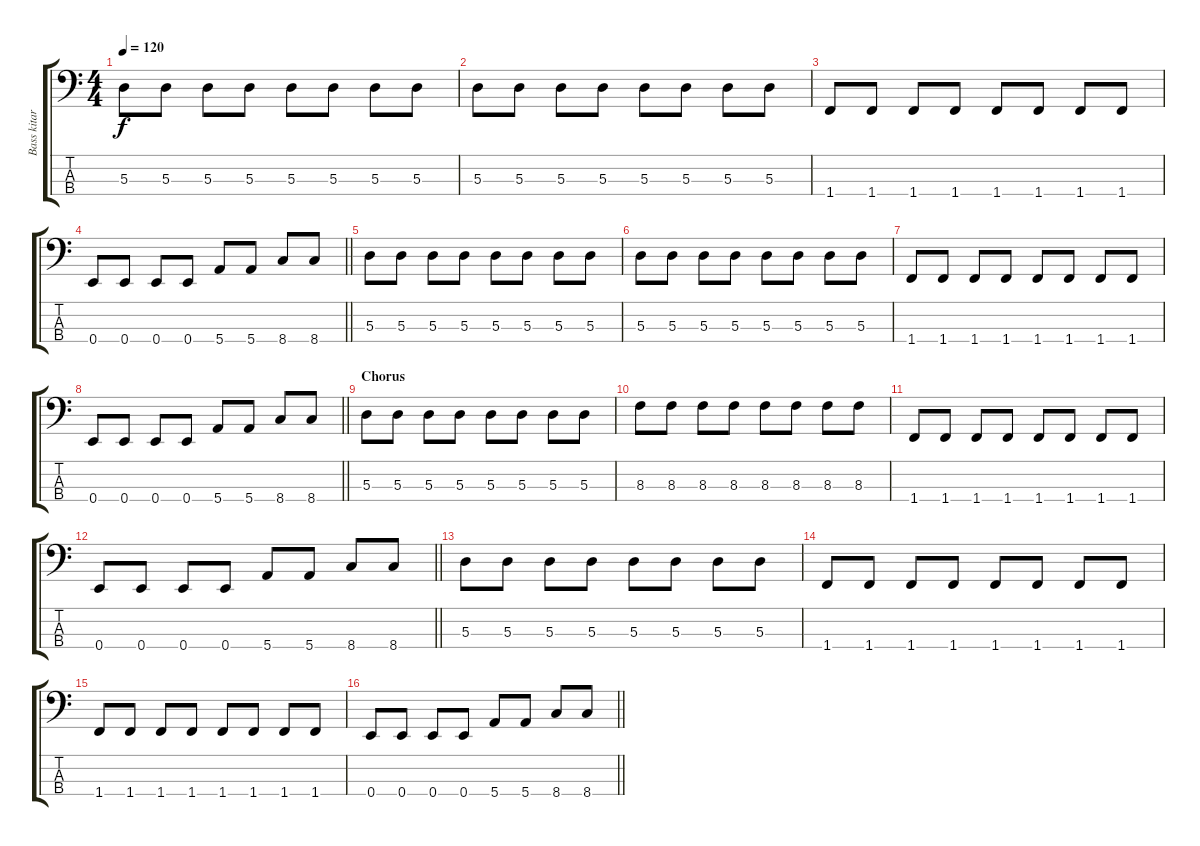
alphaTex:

\track ("Bass kitara" "Bass kitar") {instrument electricbassfinger}
\staff {score tabs}
\tuning (G2 D2 A1 E1) {hide}
\ts (4 4)
\tempo 120
\clef f4
\ks c
5.3.8{dy f} 5.3.8 5.3.8 5.3.8 5.3.8 5.3.8 5.3.8 5.3.8 |
5.3.8 5.3.8 5.3.8 5.3.8 5.3.8 5.3.8 5.3.8 5.3.8 |
1.4.8 1.4.8 1.4.8 1.4.8 1.4.8 1.4.8 1.4.8 1.4.8 |
\barLineRight lightlight
0.4.8 0.4.8 0.4.8 0.4.8 5.4.8 5.4.8 8.4.8 8.4.8 |
5.3.8 5.3.8 5.3.8 5.3.8 5.3.8 5.3.8 5.3.8 5.3.8 |
5.3.8 5.3.8 5.3.8 5.3.8 5.3.8 5.3.8 5.3.8 5.3.8 |
1.4.8 1.4.8 1.4.8 1.4.8 1.4.8 1.4.8 1.4.8 1.4.8 |
\barLineRight lightlight
0.4.8 0.4.8 0.4.8 0.4.8 5.4.8 5.4.8 8.4.8 8.4.8 |
\section ("" "Chorus")
5.3.8 5.3.8 5.3.8 5.3.8 5.3.8 5.3.8 5.3.8 5.3.8 |
8.3.8 8.3.8 8.3.8 8.3.8 8.3.8 8.3.8 8.3.8 8.3.8 |
1.4.8 1.4.8 1.4.8 1.4.8 1.4.8 1.4.8 1.4.8 1.4.8 |
\barLineRight lightlight
0.4.8 0.4.8 0.4.8 0.4.8 5.4.8 5.4.8 8.4.8 8.4.8 |
5.3.8 5.3.8 5.3.8 5.3.8 5.3.8 5.3.8 5.3.8 5.3.8 |
1.4.8 1.4.8 1.4.8 1.4.8 1.4.8 1.4.8 1.4.8 1.4.8 |
1.4.8 1.4.8 1.4.8 1.4.8 1.4.8 1.4.8 1.4.8 1.4.8 |
\barLineRight lightlight
0.4.8 0.4.8 0.4.8 0.4.8 5.4.8 5.4.8 8.4.8 8.4.8
